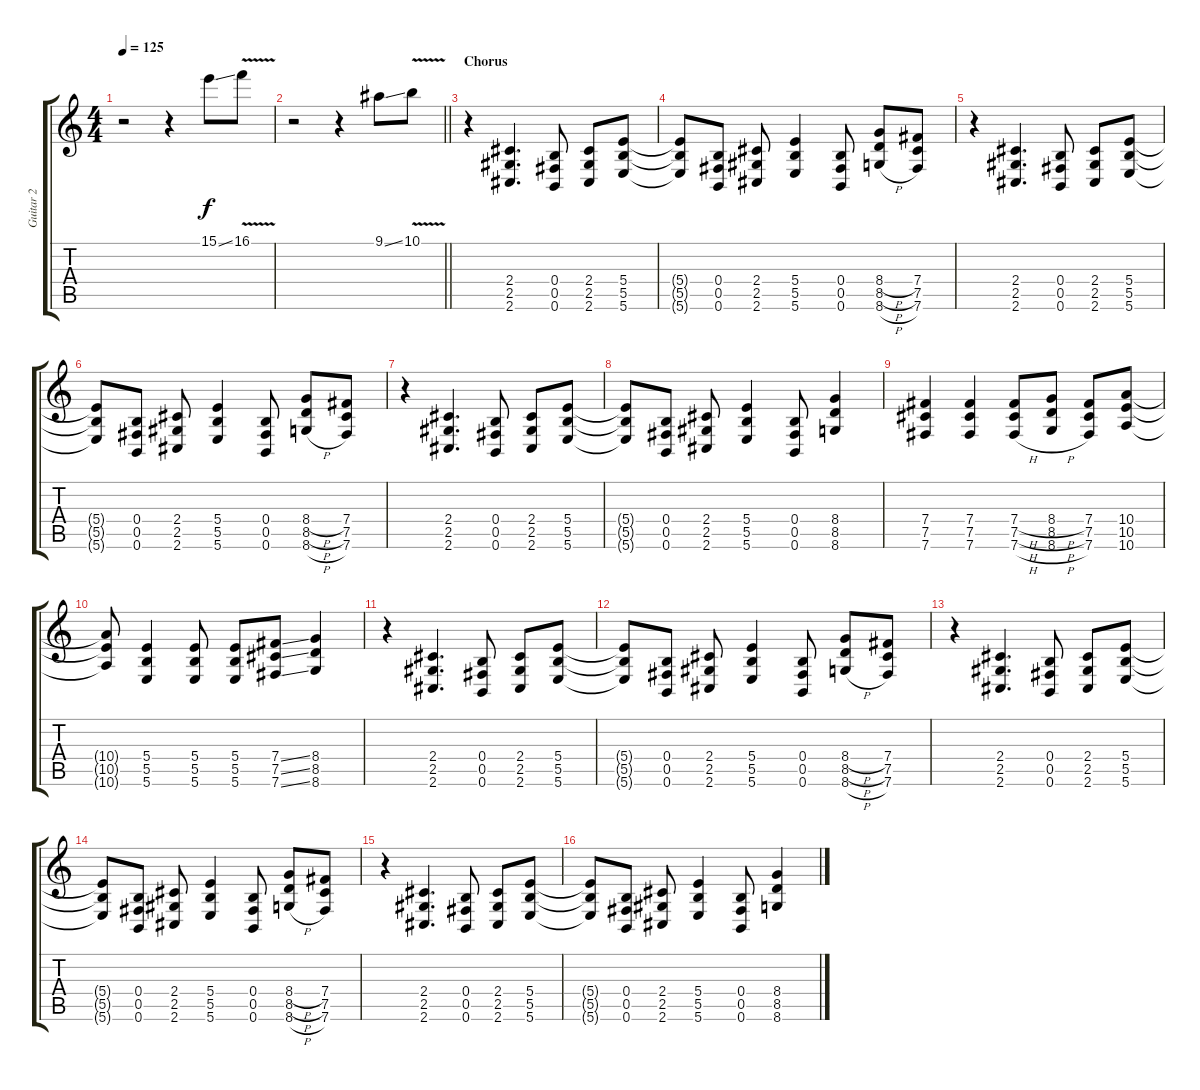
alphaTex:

\track ("Guitar 2" "Guitar 2") {instrument distortionguitar}
\staff {score tabs}
\tuning (Db4 Ab3 E3 B2 Gb2 B1) {hide}
\ts (4 4)
\tempo 125
\clef g2
\ks c
r.2{dy f} r.4 15.1{ss}.8 16.1{v}.8 |
\barLineRight lightlight
r.2 r.4 9.1{ss}.8 10.1{v}.8 |
\section ("" "Chorus")
r.4 (2.4 2.5 2.6).4{d} (0.4 0.5 0.6).8 (2.4 2.5 2.6).8 (5.4 5.5 5.6).8 |
(5.4{t} 5.5{t} 5.6{t}).8 (0.4 0.5 0.6).8 (2.4 2.5 2.6).8 (5.4 5.5 5.6).4 (0.4 0.5 0.6).8 (8.4{h} 8.5{h} 8.6{h}).8 (7.4 7.5 7.6).8 |
r.4 (2.4 2.5 2.6).4{d} (0.4 0.5 0.6).8 (2.4 2.5 2.6).8 (5.4 5.5 5.6).8 |
(5.4{t} 5.5{t} 5.6{t}).8 (0.4 0.5 0.6).8 (2.4 2.5 2.6).8 (5.4 5.5 5.6).4 (0.4 0.5 0.6).8 (8.4{h} 8.5{h} 8.6{h}).8 (7.4 7.5 7.6).8 |
r.4 (2.4 2.5 2.6).4{d} (0.4 0.5 0.6).8 (2.4 2.5 2.6).8 (5.4 5.5 5.6).8 |
(5.4{t} 5.5{t} 5.6{t}).8 (0.4 0.5 0.6).8 (2.4 2.5 2.6).8 (5.4 5.5 5.6).4 (0.4 0.5 0.6).8 (8.4 8.5 8.6).4 |
(7.4 7.5 7.6).4 (7.4 7.5 7.6).4 (7.4{h} 7.5{h} 7.6{h}).8 (8.4{h} 8.5{h} 8.6{h}).8 (7.4 7.5 7.6).8 (10.4 10.5 10.6).8 |
(10.4{t} 10.5{t} 10.6{t}).8 (5.4 5.5 5.6).4 (5.4 5.5 5.6).8 (5.4 5.5 5.6).8 (7.4{ss} 7.5{ss} 7.6{ss}).8 (8.4 8.5 8.6).4 |
r.4 (2.4 2.5 2.6).4{d} (0.4 0.5 0.6).8 (2.4 2.5 2.6).8 (5.4 5.5 5.6).8 |
(5.4{t} 5.5{t} 5.6{t}).8 (0.4 0.5 0.6).8 (2.4 2.5 2.6).8 (5.4 5.5 5.6).4 (0.4 0.5 0.6).8 (8.4{h} 8.5{h} 8.6{h}).8 (7.4 7.5 7.6).8 |
r.4 (2.4 2.5 2.6).4{d} (0.4 0.5 0.6).8 (2.4 2.5 2.6).8 (5.4 5.5 5.6).8 |
(5.4{t} 5.5{t} 5.6{t}).8 (0.4 0.5 0.6).8 (2.4 2.5 2.6).8 (5.4 5.5 5.6).4 (0.4 0.5 0.6).8 (8.4{h} 8.5{h} 8.6{h}).8 (7.4 7.5 7.6).8 |
r.4 (2.4 2.5 2.6).4{d} (0.4 0.5 0.6).8 (2.4 2.5 2.6).8 (5.4 5.5 5.6).8 |
(5.4{t} 5.5{t} 5.6{t}).8 (0.4 0.5 0.6).8 (2.4 2.5 2.6).8 (5.4 5.5 5.6).4 (0.4 0.5 0.6).8 (8.4 8.5 8.6).4
